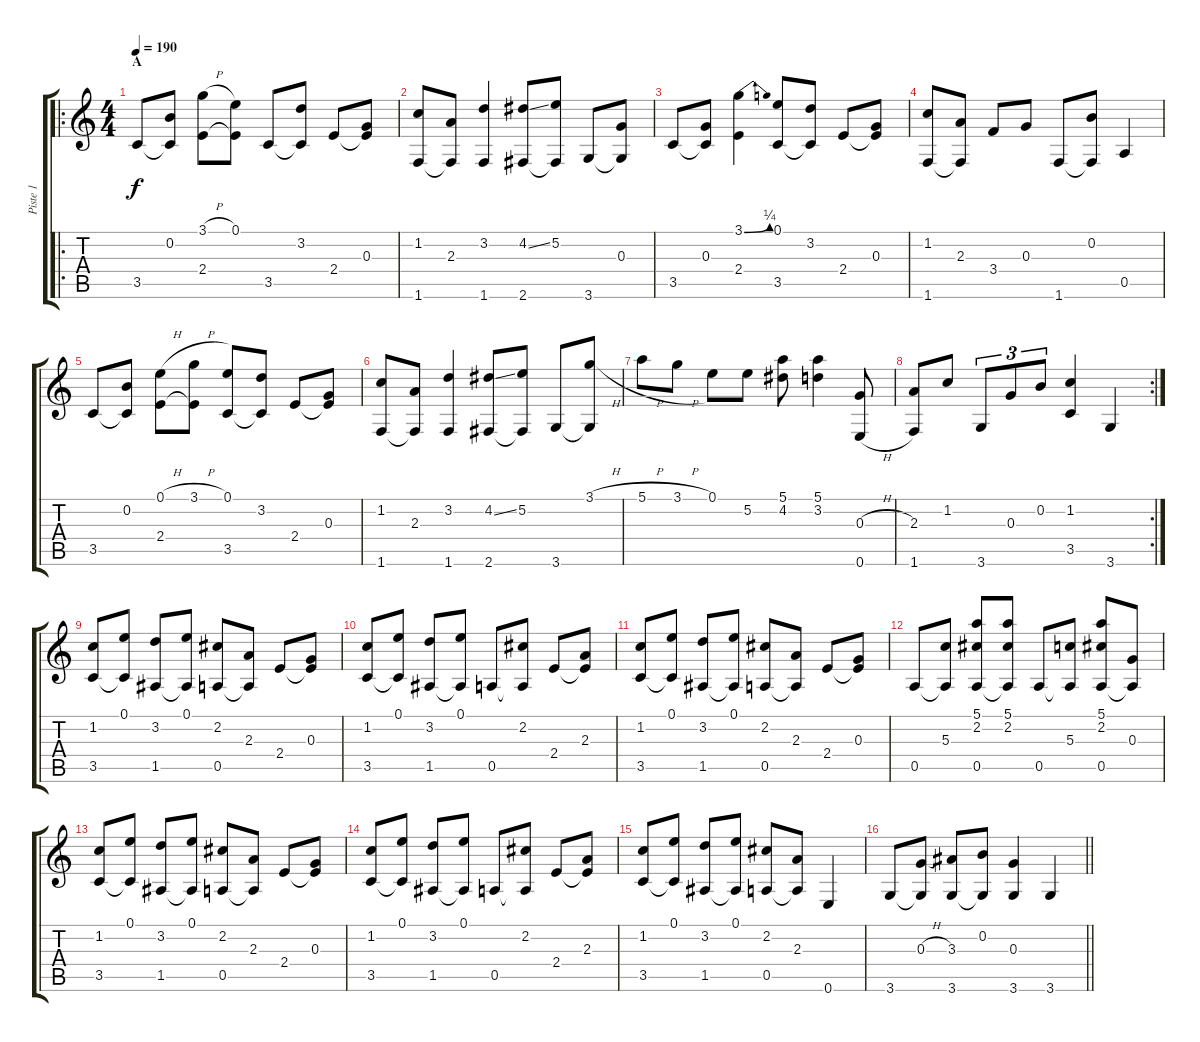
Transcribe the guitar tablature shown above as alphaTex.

\track ("Piste 1" "Piste 1") {instrument acousticguitarnylon}
\staff {score tabs}
\tuning (E4 B3 G3 D3 A2 E2) {hide}
\ro
\ts (4 4)
\section ("" "A")
\tempo 190
\clef g2
\ks c
3.5.8{dy f instrument acousticguitarnylon} (0.2 3.5{t}).8 (3.1{h} 2.4).8 (0.1 2.4{t}).8 3.5.8 (3.2 3.5{t}).8 2.4.8 (0.3 2.4{t}).8 |
(1.2 1.6).8 (2.3 1.6{t}).8 (3.2 1.6).4 (4.2{ss} 2.6).8 (5.2 2.6{t}).8 3.6.8 (0.3 3.6{t}).8 |
3.5.8 (0.3 3.5{t}).8 (3.1{be (bend 0 0 60 1)} 2.4).4 (0.1 3.5).8 (3.2 3.5{t}).8 2.4.8 (0.3 2.4{t}).8 |
(1.2 1.6).8 (2.3 1.6{t}).8 3.4.8 0.3.8 1.6.8 (0.2 1.6{t}).8 0.5.4 |
3.5.8 (0.2 3.5{t}).8 (0.1{h} 2.4).8 (3.1{h} 2.4{t}).8 (0.1 3.5).8 (3.2 3.5{t}).8 2.4.8 (0.3 2.4{t}).8 |
(1.2 1.6).8 (2.3 1.6{t}).8 (3.2 1.6).4 (4.2{ss} 2.6).8 (5.2 2.6{t}).8 3.6.8 (3.1{h} 3.6{t}).8 |
5.1{h}.8 3.1{h}.8 0.1.8 5.2.8 (5.1 4.2).8 (5.1 3.2).4 (0.3{h} 0.6{h}).8 |
\rc 2
(2.3 1.6).8 1.2.8 3.6.8{tu (3 2)} 0.3.8{tu (3 2)} 0.2.8{tu (3 2)} (1.2 3.5).4 3.6.4 |
(1.2 3.5).8 (0.1 3.5{t}).8 (3.2 1.5).8 (0.1 1.5{t}).8 (2.2 0.5).8 (2.3 0.5{t}).8 2.4.8 (0.3 2.4{t}).8 |
(1.2 3.5).8 (0.1 3.5{t}).8 (3.2 1.5).8 (0.1 1.5{t}).8 0.5.8 (2.2 0.5{t}).8 2.4.8 (2.3 2.4{t}).8 |
(1.2 3.5).8 (0.1 3.5{t}).8 (3.2 1.5).8 (0.1 1.5{t}).8 (2.2 0.5).8 (2.3 0.5{t}).8 2.4.8 (0.3 2.4{t}).8 |
0.5.8 (5.3 0.5{t}).8 (5.1 2.2 0.5).8 (5.1 2.2 0.5{t}).8 0.5.8 (5.3 0.5{t}).8 (5.1 2.2 0.5).8 (0.3 0.5{t}).8 |
(1.2 3.5).8 (0.1 3.5{t}).8 (3.2 1.5).8 (0.1 1.5{t}).8 (2.2 0.5).8 (2.3 0.5{t}).8 2.4.8 (0.3 2.4{t}).8 |
(1.2 3.5).8 (0.1 3.5{t}).8 (3.2 1.5).8 (0.1 1.5{t}).8 0.5.8 (2.2 0.5{t}).8 2.4.8 (2.3 2.4{t}).8 |
(1.2 3.5).8 (0.1 3.5{t}).8 (3.2 1.5).8 (0.1 1.5{t}).8 (2.2 0.5).8 (2.3 0.5{t}).8 0.6.4 |
\barLineRight lightlight
3.6.8 (0.3{h} 3.6{t}).8 (3.3 3.6).8 (0.2 3.6{t}).8 (0.3 3.6).4 3.6.4
